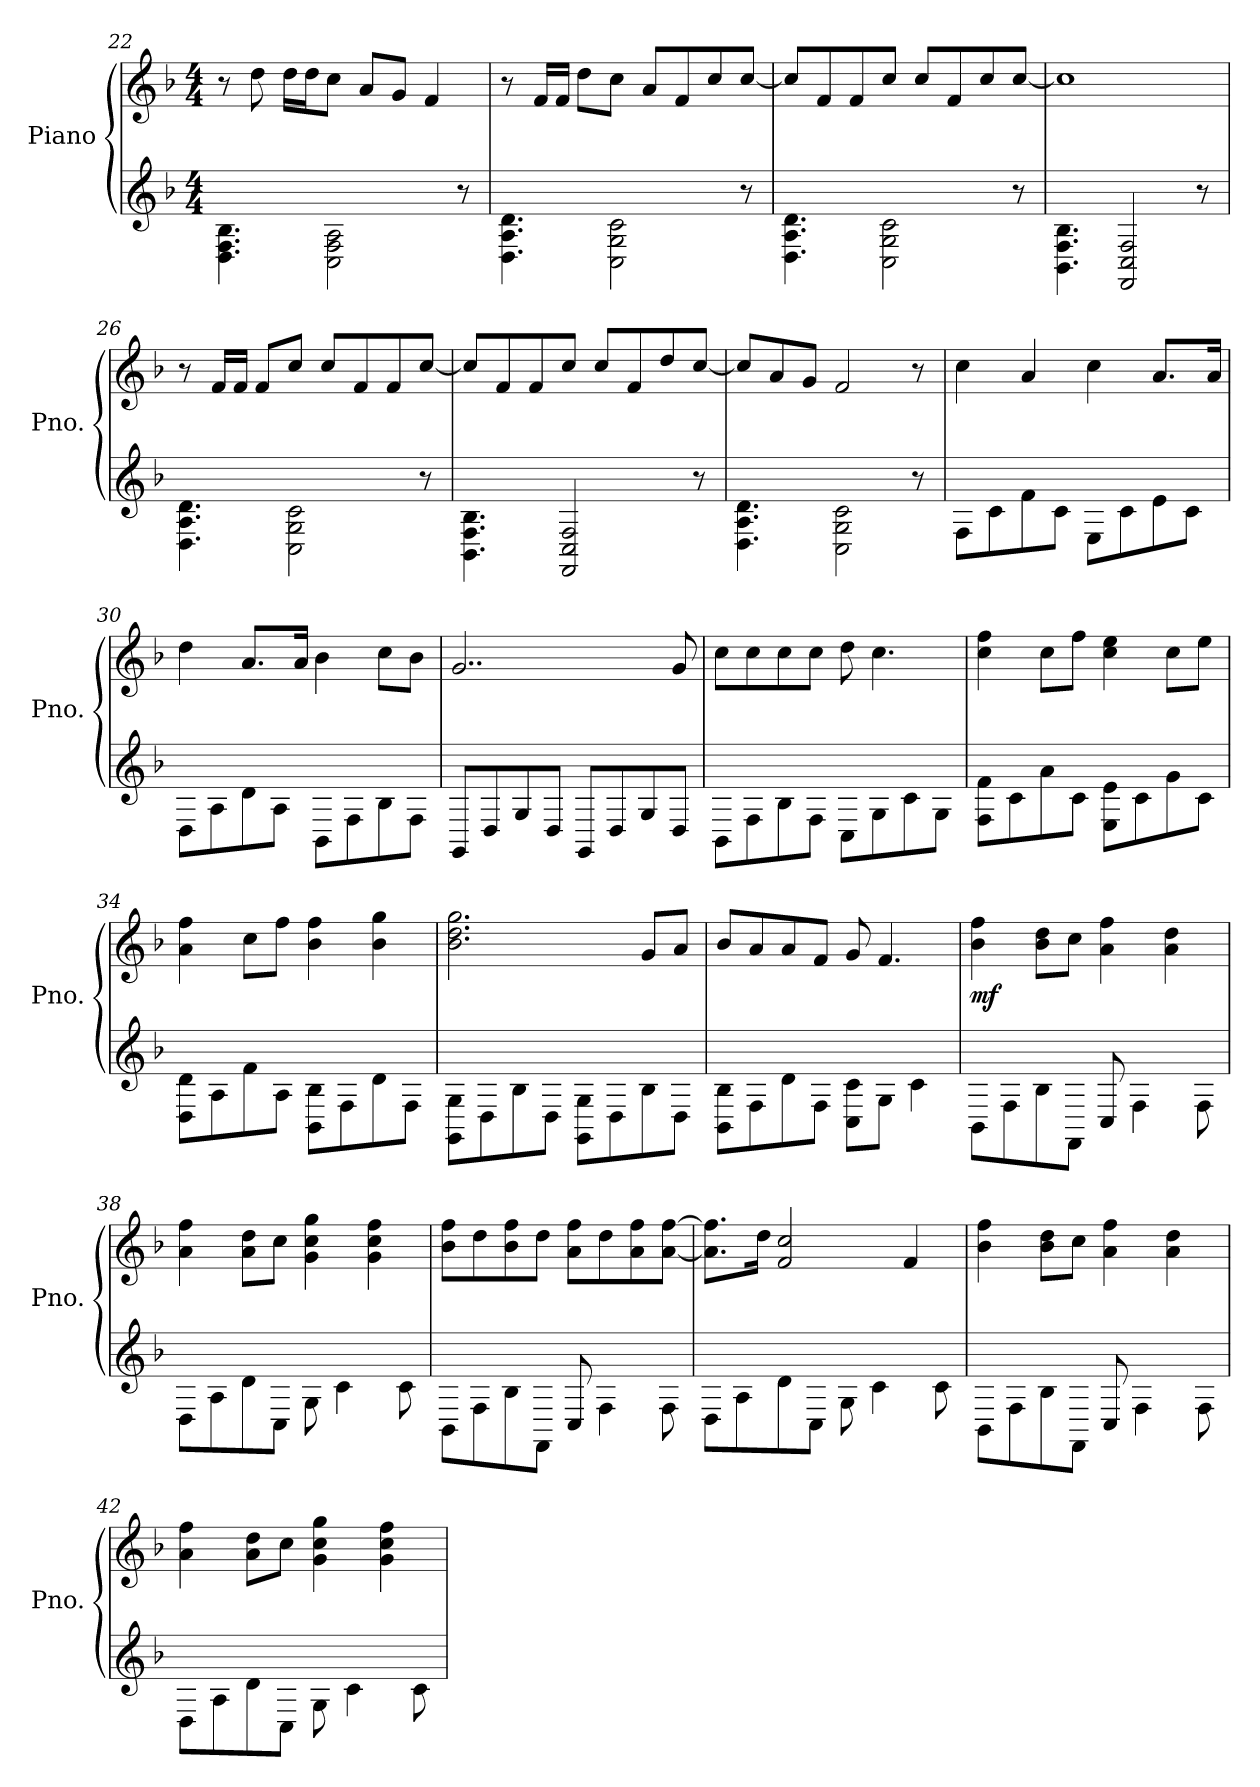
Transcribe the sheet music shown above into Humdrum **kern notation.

**kern	**kern	**dynam
*part1	*part1	*part1
*staff2	*staff1	*staff1/2
*I"Piano	*	*
*I'Pno.	*	*
*clefG2	*clefG2	*
*k[b-]	*k[b-]	*
*M4/4	*M4/4	*
=22	=22	=22
4.D\ 4.F\ 4.B-\	8r	.
.	8dd\	.
.	16dd\LL	.
.	16dd\J	.
2C\ 2F\ 2A\	8cc\J	.
.	8a/L	.
.	8g/J	.
.	4f/	.
8r	.	.
=23	=23	=23
4.D\ 4.A\ 4.d\	8r	.
.	16f/LL	.
.	16f/JJ	.
.	8dd\L	.
2C\ 2G\ 2c\	8cc\J	.
.	8a/L	.
.	8f/	.
.	8cc/	.
8r	[8cc/J	.
=24	=24	=24
4.D\ 4.A\ 4.d\	8cc/L]	.
.	8f/	.
.	8f/	.
2C\ 2G\ 2c\	8cc/J	.
.	8cc/L	.
.	8f/	.
.	8cc/	.
8r	[8cc/J	.
!!LO:LB:g=z
=25	=25	=25
4.BB-\ 4.F\ 4.B-\	1cc]	.
2FF/ 2C/ 2F/	.	.
8r	.	.
=26	=26	=26
4.D\ 4.A\ 4.d\	8r	.
.	16f/LL	.
.	16f/JJ	.
.	8f/L	.
2C\ 2G\ 2c\	8cc/J	.
.	8cc/L	.
.	8f/	.
.	8f/	.
8r	[8cc/J	.
=27	=27	=27
4.BB-\ 4.F\ 4.B-\	8cc/L]	.
.	8f/	.
.	8f/	.
2FF/ 2C/ 2F/	8cc/J	.
.	8cc/L	.
.	8f/	.
.	8dd/	.
8r	[8cc/J	.
=28	=28	=28
4.D\ 4.A\ 4.d\	8cc/L]	.
.	8a/	.
.	8g/J	.
2C\ 2G\ 2c\	2f/	.
8r	8r	.
!!LO:LB:g=z
=29	=29	=29
8F\L	4cc\	.
8c\	.	.
8f\	4a/	.
8c\J	.	.
8E\L	4cc\	.
8c\	.	.
8e\	8.a/L	.
8c\J	.	.
.	16a/Jk	.
=30	=30	=30
8D\L	4dd\	.
8A\	.	.
8d\	8.a/L	.
8A\J	.	.
.	16a/Jk	.
8BB-\L	4b-\	.
8F\	.	.
8B-\	8cc\L	.
8F\J	8b-\J	.
=31	=31	=31
8GG/L	2..g/	.
8D/	.	.
8G/	.	.
8D/J	.	.
8GG/L	.	.
8D/	.	.
8G/	.	.
8D/J	8g/	.
=32	=32	=32
8BB-\L	8cc\L	.
8F\	8cc\	.
8B-\	8cc\	.
8F\J	8cc\J	.
8C\L	8dd\	.
8G\	4.cc\	.
8c\	.	.
8G\J	.	.
!!LO:LB:g=z
=33	=33	=33
8F\ 8f\L	4cc\ 4ff\	.
8c\	.	.
8a\	8cc\L	.
8c\J	8ff\J	.
8E\ 8e\L	4cc\ 4ee\	.
8c\	.	.
8g\	8cc\L	.
8c\J	8ee\J	.
=34	=34	=34
8D\ 8d\L	4a\ 4ff\	.
8A\	.	.
8f\	8cc\L	.
8A\J	8ff\J	.
8BB-\ 8B-\L	4b-\ 4ff\	.
8F\	.	.
8d\	4b-\ 4gg\	.
8F\J	.	.
=35	=35	=35
8GG\ 8G\L	2.b-\ 2.dd\ 2.gg\	.
8D\	.	.
8B-\	.	.
8D\J	.	.
8GG\ 8G\L	.	.
8D\	.	.
8B-\	8g/L	.
8D\J	8a/J	.
=36	=36	=36
8BB-\ 8B-\L	8b-/L	.
8F\	8a/	.
8d\	8a/	.
8F\J	8f/J	.
8C\ 8c\L	8g/	.
8G\J	4.f/	.
4c\	.	.
!!LO:PB:g=z
=37	=37	=37
!	!	!LO:DY:b
8BB-\L	4b-\ 4ff\	mf
8F\	.	.
8B-\	8b-\ 8dd\L	.
8FF\J	8cc\J	.
8C/	4a\ 4ff\	.
4F\	.	.
.	4a\ 4dd\	.
8F\	.	.
=38	=38	=38
8D\L	4a\ 4ff\	.
8A\	.	.
8d\	8a\ 8dd\L	.
8C\J	8cc\J	.
8G\	4g\ 4cc\ 4gg\	.
4c\	.	.
.	4g\ 4cc\ 4ff\	.
8c\	.	.
=39	=39	=39
8BB-\L	8b-\ 8ff\L	.
8F\	8dd\	.
8B-\	8b-\ 8ff\	.
8FF\J	8dd\J	.
8C/	8a\ 8ff\L	.
4F\	8dd\	.
.	8a\ 8ff\	.
8F\	[8a\ [8ff\J	.
=40	=40	=40
8D\L	8.a\] 8.ff\]L	.
8A\	.	.
.	16dd\Jk	.
8d\	2f/ 2cc/	.
8C\J	.	.
8G\	.	.
4c\	.	.
.	4f/	.
8c\	.	.
!!LO:LB:g=z
=41	=41	=41
8BB-\L	4b-\ 4ff\	.
8F\	.	.
8B-\	8b-\ 8dd\L	.
8FF\J	8cc\J	.
8C/	4a\ 4ff\	.
4F\	.	.
.	4a\ 4dd\	.
8F\	.	.
=42	=42	=42
8D\L	4a\ 4ff\	.
8A\	.	.
8d\	8a\ 8dd\L	.
8C\J	8cc\J	.
8G\	4g\ 4cc\ 4gg\	.
4c\	.	.
.	4g\ 4cc\ 4ff\	.
8c\	.	.
=	=	=
*-	*-	*-
